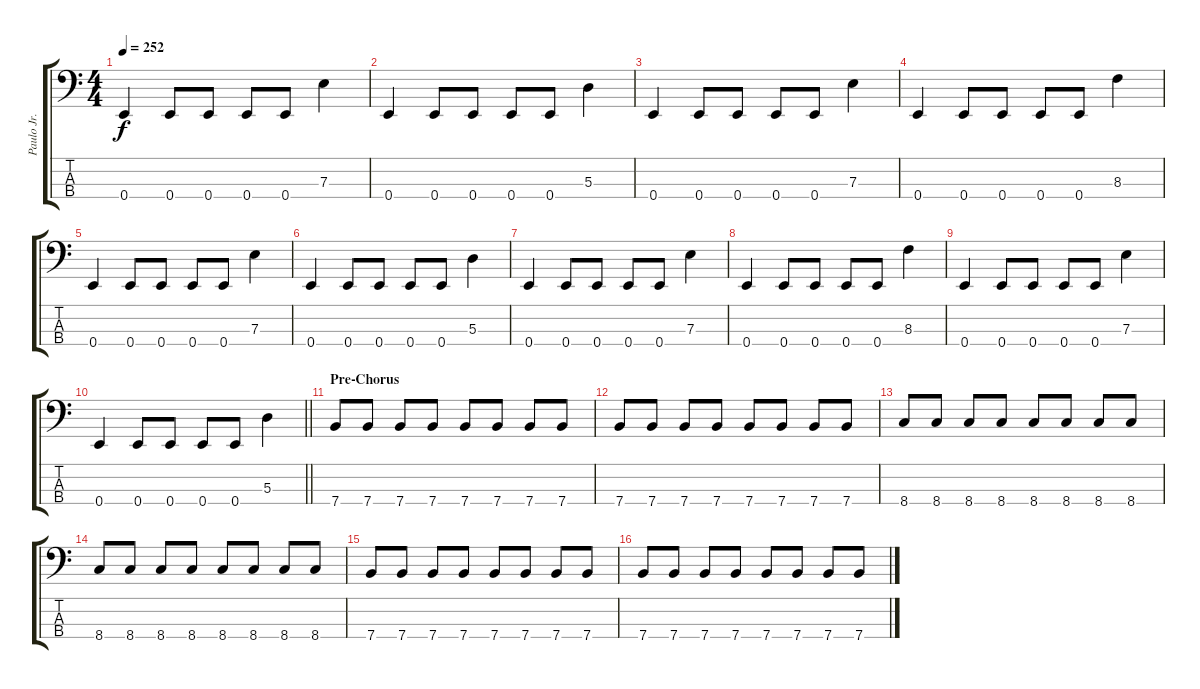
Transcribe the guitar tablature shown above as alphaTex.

\track ("Paulo Jr." "Paulo Jr.") {instrument electricbasspick}
\staff {score tabs}
\tuning (G2 D2 A1 E1) {hide}
\ts (4 4)
\tempo 252
\clef f4
\ks c
0.4.4{dy f} 0.4.8 0.4.8 0.4.8 0.4.8 7.3.4 |
0.4.4 0.4.8 0.4.8 0.4.8 0.4.8 5.3.4 |
0.4.4 0.4.8 0.4.8 0.4.8 0.4.8 7.3.4 |
0.4.4 0.4.8 0.4.8 0.4.8 0.4.8 8.3.4 |
0.4.4 0.4.8 0.4.8 0.4.8 0.4.8 7.3.4 |
0.4.4 0.4.8 0.4.8 0.4.8 0.4.8 5.3.4 |
0.4.4 0.4.8 0.4.8 0.4.8 0.4.8 7.3.4 |
0.4.4 0.4.8 0.4.8 0.4.8 0.4.8 8.3.4 |
0.4.4 0.4.8 0.4.8 0.4.8 0.4.8 7.3.4 |
\barLineRight lightlight
0.4.4 0.4.8 0.4.8 0.4.8 0.4.8 5.3.4 |
\section ("" "Pre-Chorus")
7.4.8 7.4.8 7.4.8 7.4.8 7.4.8 7.4.8 7.4.8 7.4.8 |
7.4.8 7.4.8 7.4.8 7.4.8 7.4.8 7.4.8 7.4.8 7.4.8 |
8.4.8 8.4.8 8.4.8 8.4.8 8.4.8 8.4.8 8.4.8 8.4.8 |
8.4.8 8.4.8 8.4.8 8.4.8 8.4.8 8.4.8 8.4.8 8.4.8 |
7.4.8 7.4.8 7.4.8 7.4.8 7.4.8 7.4.8 7.4.8 7.4.8 |
7.4.8 7.4.8 7.4.8 7.4.8 7.4.8 7.4.8 7.4.8 7.4.8
